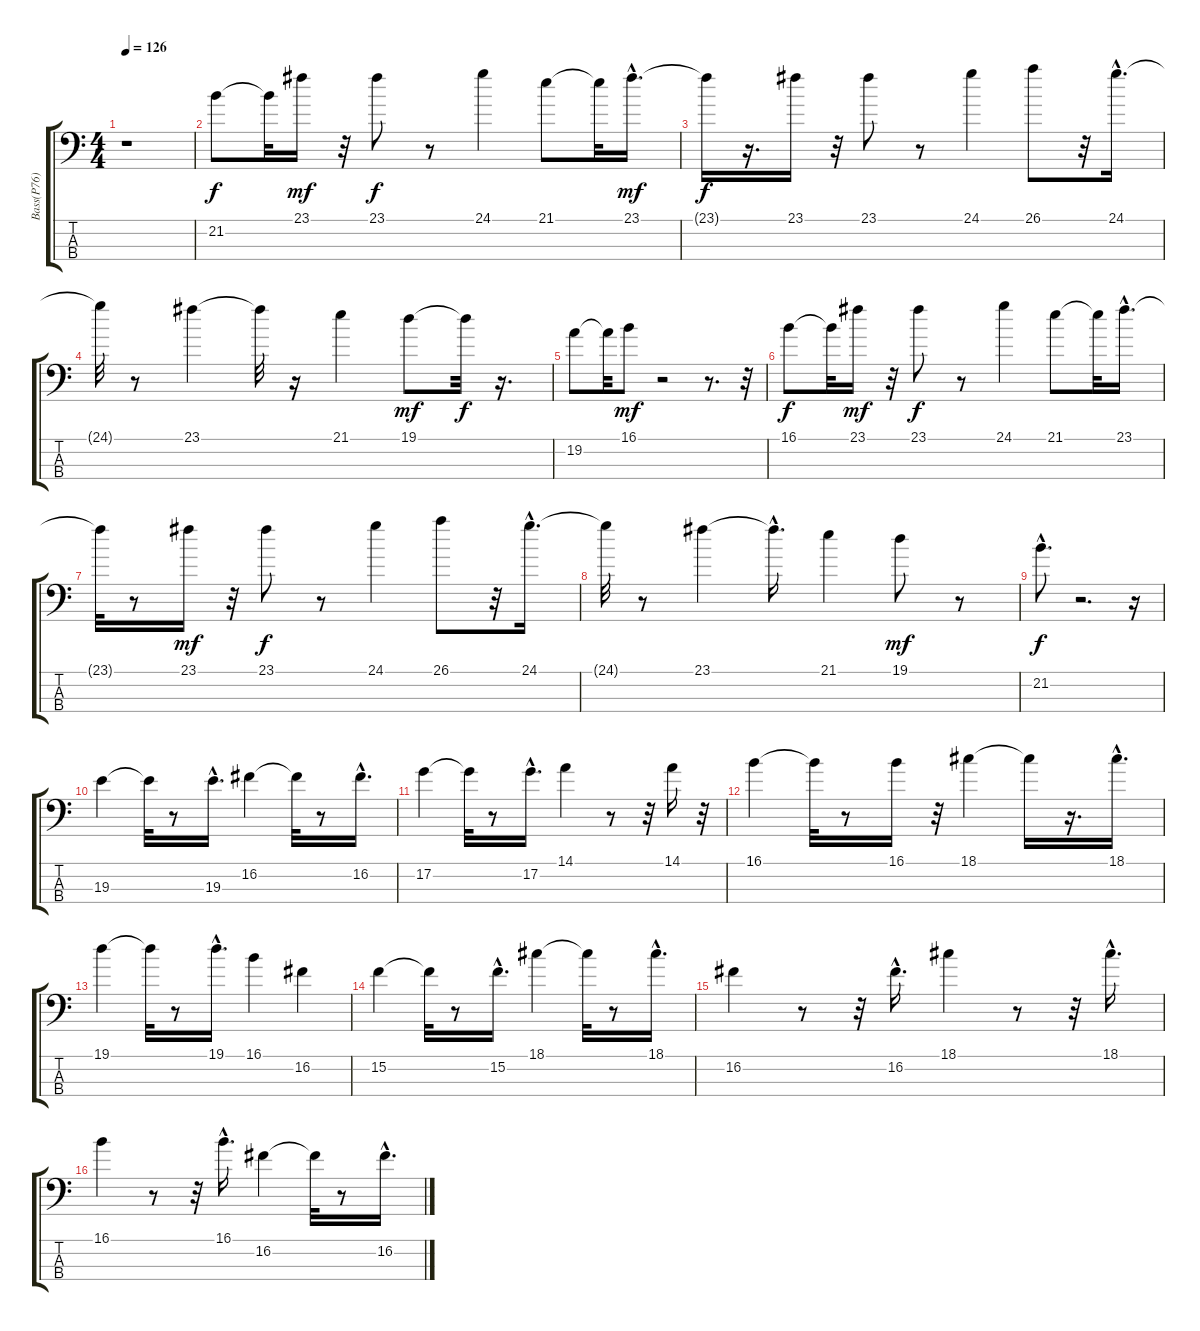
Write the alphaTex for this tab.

\track ("Bass(P76)" "Bass(P76)") {instrument electricbassfinger}
\staff {score tabs}
\tuning (G2 D2 A1 E1) {hide}
\ts (4 4)
\tempo 126
\clef f4
\ks c
r.1{dy f instrument electricbassfinger} |
21.2.8 21.2{t}.32 23.1.16{dy mf} r.32 23.1.8{dy f} r.8 24.1.4 21.1.8 21.1{t}.32 23.1{hac}.16{d dy mf} |
23.1{t}.16{dy f} r.16{d} 23.1.16 r.32 23.1.8 r.8 24.1.4 26.1.8 r.32 24.1{hac}.16{d} |
24.1{t}.32 r.8 23.1.4 23.1{t}.32 r.16 21.1.4 19.1.8{dy mf} 19.1{t}.32{dy f} r.16{d} |
19.2.8 19.2{t}.32 16.1.8{dy mf} r.2 r.8{d} r.32 |
16.1.8{dy f} 16.1{t}.32 23.1.16{dy mf} r.32 23.1.8{dy f} r.8 24.1.4 21.1.8 21.1{t}.32 23.1{hac}.16{d} |
23.1{t}.32 r.8 23.1.16{dy mf} r.32 23.1.8{dy f} r.8 24.1.4 26.1.8 r.32 24.1{hac}.16{d} |
24.1{t}.32 r.8 23.1.4 23.1{hac t}.16{d} 21.1.4 19.1.8{dy mf} r.8 |
21.2{hac}.8{d dy f} r.2{d} r.16 |
19.3.4 19.3{t}.32 r.8 19.3{hac}.16{d} 16.2.4 16.2{t}.32 r.8 16.2{hac}.16{d} |
17.2.4 17.2{t}.32 r.8 17.2{hac}.16{d} 14.1.4 r.8 r.32 14.1.16 r.32 |
16.1.4 16.1{t}.32 r.8 16.1.16 r.32 18.1.4 18.1{t}.16 r.16{d} 18.1{hac}.16{d} |
19.1.4 19.1{t}.32 r.8 19.1{hac}.16{d} 16.1.4 16.2.4 |
15.2.4 15.2{t}.32 r.8 15.2{hac}.16{d} 18.1.4 18.1{t}.32 r.8 18.1{hac}.16{d} |
16.2.4 r.8 r.32 16.2{hac}.16{d} 18.1.4 r.8 r.32 18.1{hac}.16{d} |
16.1.4 r.8 r.32 16.1{hac}.16{d} 16.2.4 16.2{t}.32 r.8 16.2{hac}.16{d}
